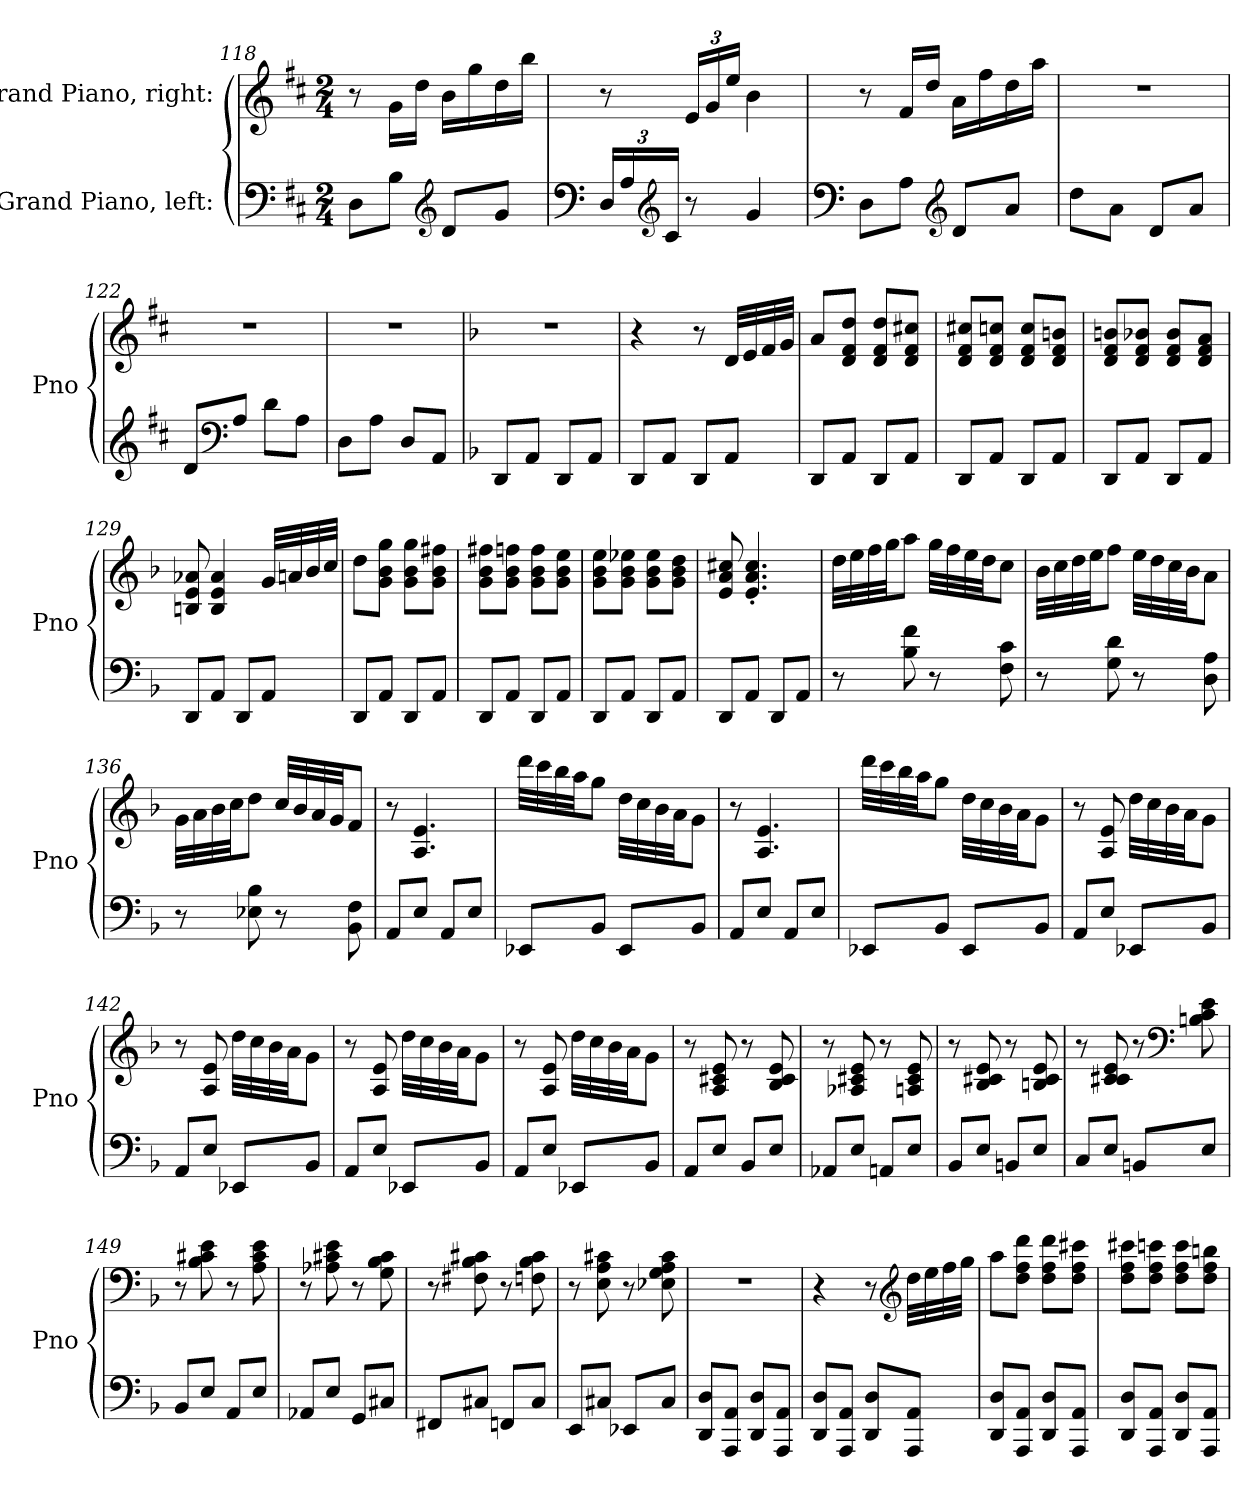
**kern	**kern
*part2	*part1
*staff2	*staff1
*I"Grand Piano, left:	*I"Grand Piano, right:
*I'Pno	*I'Pno
*clefF4	*clefG2
*k[f#c#]	*k[f#c#]
*M2/4	*M2/4
=118	=118
8D\L	8r
8B\J	16g\LL
.	16dd\JJ
*clefG2	*
8d/L	16b\LL
.	16gg\
8g/J	16dd\
.	16bb\JJ
!!LO:LB:g=z
=119	=119
*clefF4	*
*Xbrackettup	*
24D/LL	8r
24A/	.
*clefG2	*
24c#/JJ	.
*	*Xbrackettup
8r	24e/LL
.	24g/
.	24ee/JJ
4g/	4b\
=120	=120
*clefF4	*
8D\L	8r
8A\J	16f#/LL
.	16dd/JJ
*clefG2	*
8d/L	16a\LL
.	16ff#\
8a/J	16dd\
.	16aa\JJ
=121	=121
8dd\L	2r
8a\J	.
8d/L	.
8a/J	.
=122	=122
8d/L	2r
*clefF4	*
8A/J	.
8d\L	.
8A\J	.
=123	=123
8D\L	2r
8A\J	.
8D/L	.
8AA/J	.
=124	=124
*k[b-]	*k[b-]
8DD/L	2r
8AA/J	.
8DD/L	.
8AA/J	.
=125	=125
8DD/L	4r
8AA/J	.
8DD/L	8r
8AA/J	32d/LLL
.	32e/
.	32f/
.	32g/JJJ
!!LO:LB:g=z
=126	=126
8DD/L	8a/L
8AA/J	8d/ 8f/ 8dd/J
8DD/L	8d/ 8f/ 8dd/L
8AA/J	8d/ 8f/ 8cc#X/J
=127	=127
8DD/L	8d/ 8f/ 8cc#X/L
8AA/J	8d/ 8f/ 8ccn/J
8DD/L	8d/ 8f/ 8cc/L
8AA/J	8d/ 8f/ 8bn/J
=128	=128
8DD/L	8d/ 8f/ 8bn/L
8AA/J	8d/ 8f/ 8b-X/J
8DD/L	8d/ 8f/ 8b-/L
8AA/J	8d/ 8f/ 8a/J
=129	=129
8DD/L	8Bn/ 8e/ 8a-X/
8AA/J	4B/ 4e/ 4a-/
8DD/L	.
8AA/J	32g/LLL
.	32an/
.	32b-/
.	32cc/JJJ
=130	=130
8DD/L	8dd\L
8AA/J	8g\ 8b-\ 8gg\J
8DD/L	8g\ 8b-\ 8gg\L
8AA/J	8g\ 8b-\ 8ff#X\J
=131	=131
8DD/L	8g\ 8b-\ 8ff#X\L
8AA/J	8g\ 8b-\ 8ffn\J
8DD/L	8g\ 8b-\ 8ff\L
8AA/J	8g\ 8b-\ 8ee\J
=132	=132
8DD/L	8g\ 8b-\ 8ee\L
8AA/J	8g\ 8b-\ 8ee-X\J
8DD/L	8g\ 8b-\ 8ee-\L
8AA/J	8g\ 8b-\ 8dd\J
=133	=133
8DD/L	8e/ 8a/ 8cc#X/
8AA/J	4.e/' 4.a/' 4.cc#/'
8DD/L	.
8AA/J	.
!!LO:LB:g=z
=134	=134
8r	32dd\LLL
.	32ee\
.	32ff\
.	32gg\JJ
8B-\ 8f\	8aa\J
8r	32gg\LLL
.	32ff\
.	32ee\
.	32dd\JJ
8F\ 8c\	8cc\J
=135	=135
8r	32b-\LLL
.	32cc\
.	32dd\
.	32ee\JJ
8G\ 8d\	8ff\J
8r	32ee\LLL
.	32dd\
.	32cc\
.	32b-\JJ
8D\ 8A\	8a\J
=136	=136
8r	32g\LLL
.	32a\
.	32b-\
.	32cc\JJ
8E-X\ 8B-\	8dd\J
8r	32cc/LLL
.	32b-/
.	32a/
.	32g/JJ
8BB-\ 8F\	8f/J
=137	=137
8AA/L	8r
8E/J	4.A/ 4.e/
8AA/L	.
8E/J	.
=138	=138
8EE-X/L	32ddd\LLL
.	32ccc\
.	32bb-\
.	32aa\JJ
8BB-/J	8gg\J
8EE-/L	32dd\LLL
.	32cc\
.	32b-\
.	32a\JJ
8BB-/J	8g\J
=139	=139
8AA/L	8r
8E/J	4.A/ 4.e/
8AA/L	.
8E/J	.
!!LO:LB:g=z
=140	=140
8EE-X/L	32ddd\LLL
.	32ccc\
.	32bb-\
.	32aa\JJ
8BB-/J	8gg\J
8EE-/L	32dd\LLL
.	32cc\
.	32b-\
.	32a\JJ
8BB-/J	8g\J
=141	=141
8AA/L	8r
8E/J	8A/ 8e/
8EE-X/L	32dd\LLL
.	32cc\
.	32b-\
.	32a\JJ
8BB-/J	8g\J
=142	=142
8AA/L	8r
8E/J	8A/ 8e/
8EE-X/L	32dd\LLL
.	32cc\
.	32b-\
.	32a\JJ
8BB-/J	8g\J
=143	=143
8AA/L	8r
8E/J	8A/ 8e/
8EE-X/L	32dd\LLL
.	32cc\
.	32b-\
.	32a\JJ
8BB-/J	8g\J
=144	=144
8AA/L	8r
8E/J	8A/ 8e/
8EE-X/L	32dd\LLL
.	32cc\
.	32b-\
.	32a\JJ
8BB-/J	8g\J
=145	=145
8AA/L	8r
8E/J	8A/ 8c#X/ 8e/
8BB-/L	8r
8E/J	8B-/ 8c#/ 8e/
!!LO:LB:g=z
=146	=146
8AA-X/L	8r
8E/J	8A-X/ 8c#X/ 8e/
8AAn/L	8r
8E/J	8An/ 8c#/ 8e/
=147	=147
8BB-/L	8r
8E/J	8B-/ 8c#X/ 8e/
8BBn/L	8r
8E/J	8Bn/ 8c#/ 8e/
=148	=148
8C/L	8r
8E/J	8c/ 8c#X/ 8e/
8BBn/L	8r
*	*clefF4
8E/J	8Bn\ 8c#\ 8e\
=149	=149
8BB-/L	8r
8E/J	8B-\ 8c#X\ 8e\
8AA/L	8r
8E/J	8A\ 8c#\ 8e\
=150	=150
8AA-X/L	8r
8E/J	8A-X\ 8c#X\ 8e\
8GG/L	8r
8C#X/J	8G\ 8B-\ 8c#\
=151	=151
8FF#X/L	8r
8C#X/J	8F#X\ 8B-\ 8c#X\
8FFn/L	8r
8C#/J	8Fn\ 8B-\ 8c#\
=152	=152
8EE/L	8r
8C#X/J	8E\ 8A\ 8c#X\
8EE-X/L	8r
8C#/J	8E-X\ 8G\ 8A\ 8c#\
!!LO:PB:g=z
=153	=153
8DD/ 8D/L	2r
8AAA/ 8AA/J	.
8DD/ 8D/L	.
8AAA/ 8AA/J	.
=154	=154
8DD/ 8D/L	4r
8AAA/ 8AA/J	.
8DD/ 8D/L	8r
*	*clefG2
8AAA/ 8AA/J	32dd\LLL
.	32ee\
.	32ff\
.	32gg\JJJ
=155	=155
8DD/ 8D/L	8aa\L
8AAA/ 8AA/J	8dd\ 8ff\ 8ddd\J
8DD/ 8D/L	8dd\ 8ff\ 8ddd\L
8AAA/ 8AA/J	8dd\ 8ff\ 8ccc#X\J
=156	=156
8DD/ 8D/L	8dd\ 8ff\ 8ccc#X\L
8AAA/ 8AA/J	8dd\ 8ff\ 8cccn\J
8DD/ 8D/L	8dd\ 8ff\ 8ccc\L
8AAA/ 8AA/J	8dd\ 8ff\ 8bbn\J
=	=
*-	*-
